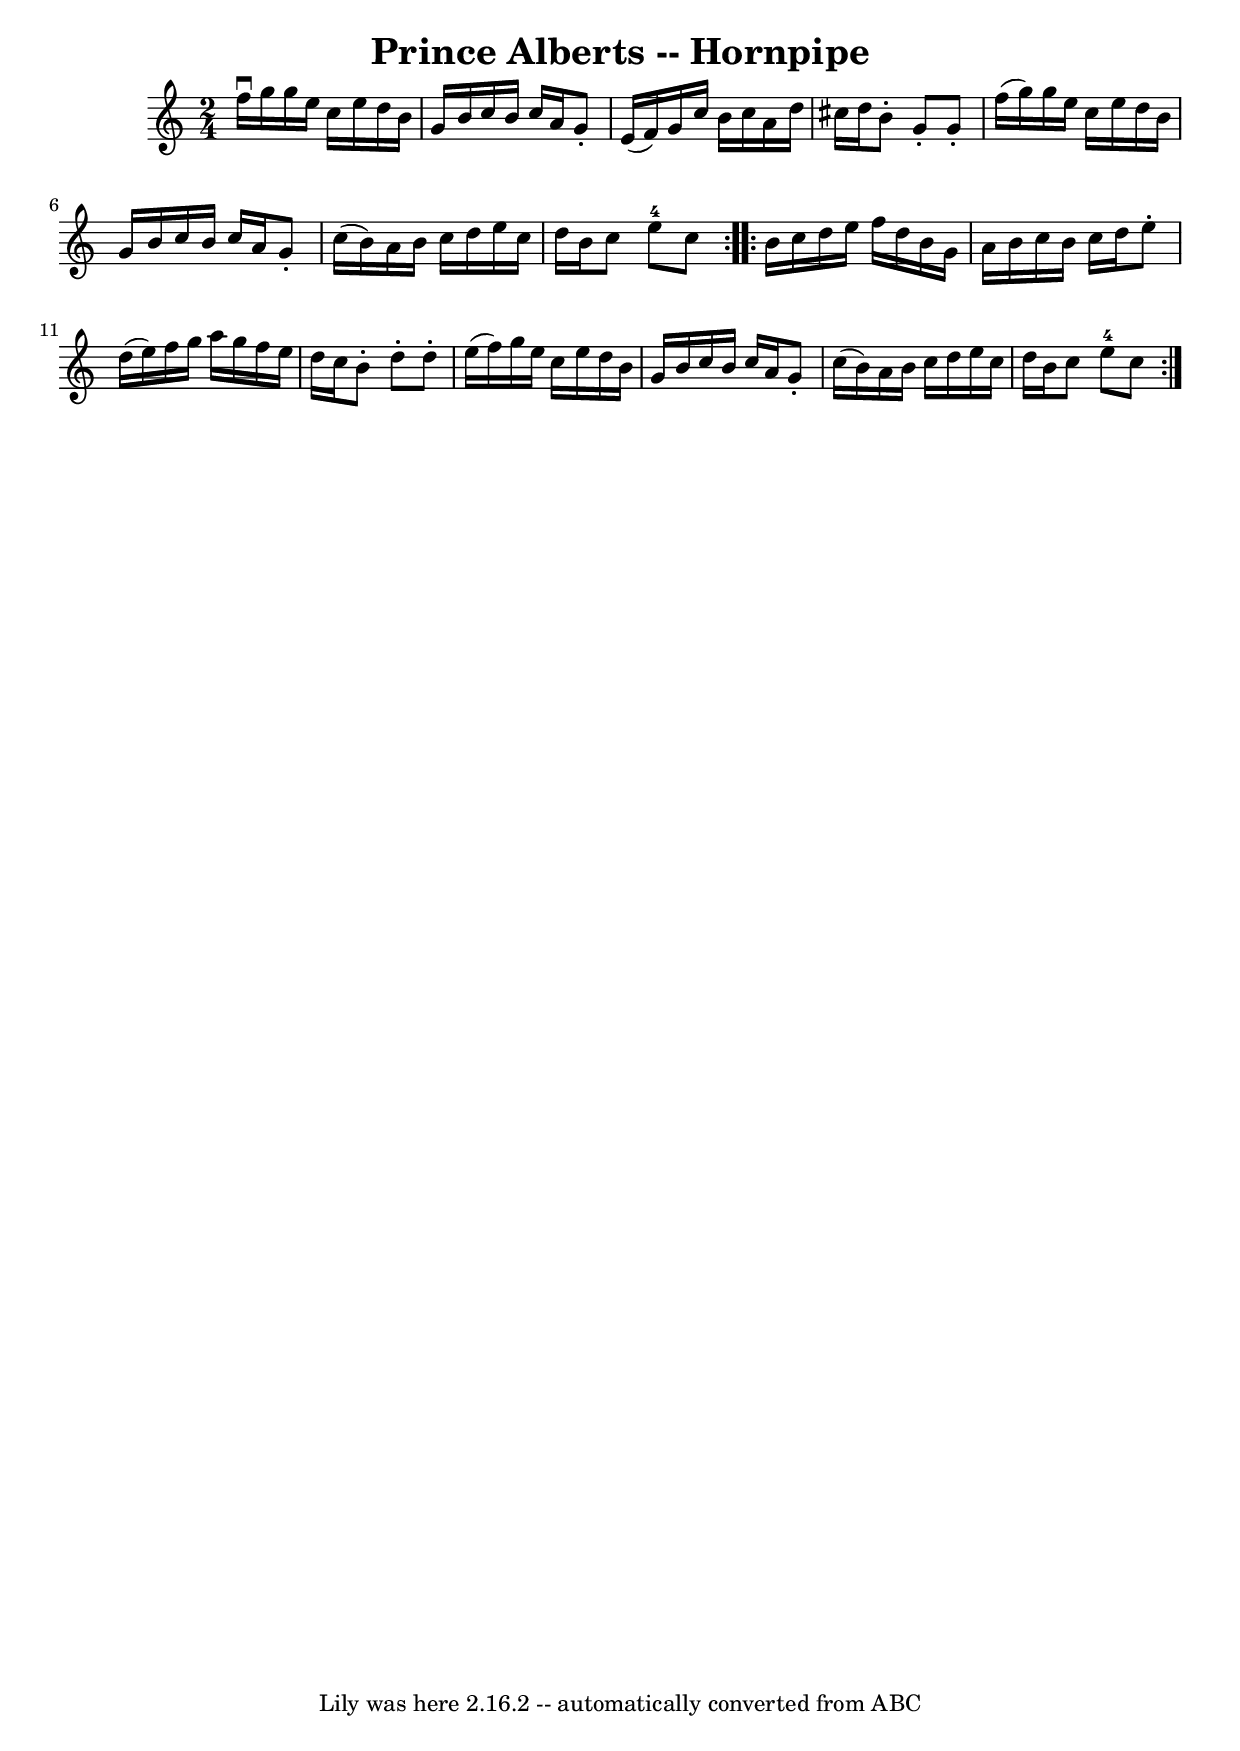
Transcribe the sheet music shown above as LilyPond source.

\version "2.16.2"
\include "Mammoth.ily"
\header {
  %% book = "Cole's 1000 Fiddle Tunes"
 crossRefNumber = "1"
 footnotes = ""
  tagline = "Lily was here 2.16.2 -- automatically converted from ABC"
  title = "Prince Alberts -- Hornpipe"

}
voicedefault =  {



  \repeat volta 2 {

    \time 2/4 
    \key c \major f''16^\downbow g''16   |
 g''16 e''16 c''16 e''16 d''16 b'16 g'16 b'16   |
 c''16 b'16 c''16 a'16 g'8-. e'16 (f'16)  |
 g'16 c''16 b'16 c''16 a'16 d''16 cis''16 d''16   |
 b'8-. g'8-. g'8-. f''16 (g''16)  |
 g''16 e''16 c''16 e''16 d''16 b'16 g'16 b'16   |
 c''16 b'16 c''16 a'16 g'8-. c''16 (b'16)  |
 a'16 b'16 c''16 d''16 e''16 c''16 d''16 b'16   |
 c''8 e''8-4 c''8  
  }     
  \repeat volta 2 {
 b'16 c''16   |
 d''16 e''16 f''16 d''16 b'16 g'16 a'16 b'16   |
 c''16 b'16 c''16 d''16 e''8-. d''16 ( e''16)  |
 f''16 g''16 a''16 g''16 f''16 e''16 d''16 c''16   |
 b'8-. d''8-. d''8-. e''16 (f''16)  |
 g''16 e''16 c''16 e''16 d''16 b'16 g'16 b'16   |
 c''16 b'16 c''16 a'16 g'8-. c''16 (b'16)  |
 a'16 b'16 c''16 d''16 e''16 c''16 d''16 b'16   |
 c''8 e''8-4 c''8  
  }   

}

\score{
  <<

    \context Staff="default"
    {
      \voicedefault 
      
    }

  >>
  \layout {
    
  }
  \midi {
  }

}
